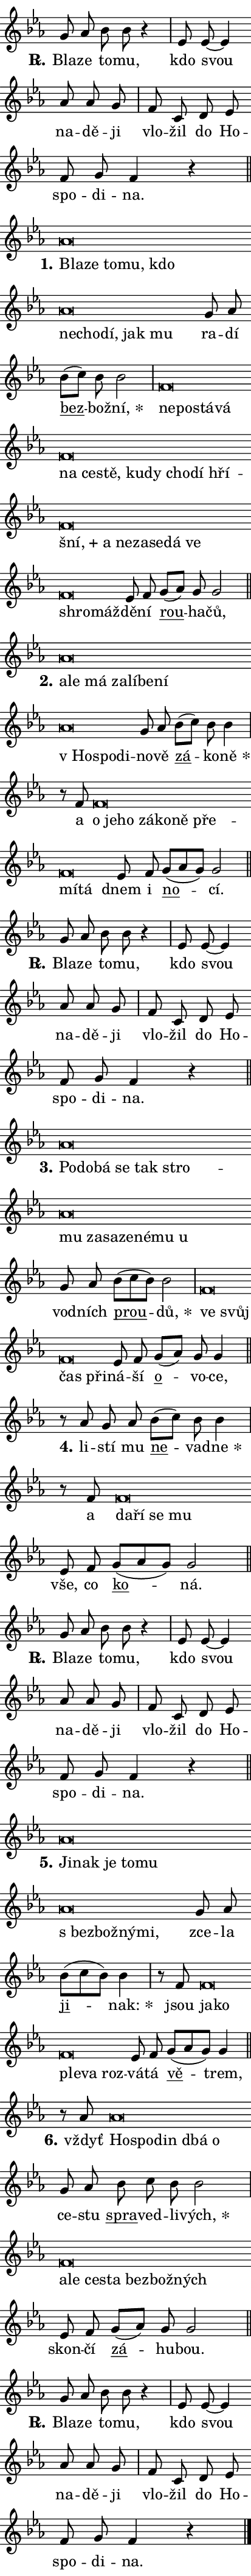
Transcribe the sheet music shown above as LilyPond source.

\version "2.22.1"
\header { tagline = "" }
\paper {
  indent = 0\cm
  top-margin = 0\cm
  right-margin = 0\cm
  bottom-margin = 0\cm
  left-margin = 0\cm
  paper-width = 7\cm
  page-breaking = #ly:one-page-breaking
  system-system-spacing.basic-distance = #11
  score-system-spacing.basic-distance = #11
  ragged-last = ##f
}


%% Author: Thomas Morley
%% https://lists.gnu.org/archive/html/lilypond-user/2020-05/msg00002.html
#(define (line-position grob)
"Returns position of @var[grob} in current system:
   @code{'start}, if at first time-step
   @code{'end}, if at last time-step
   @code{'middle} otherwise
"
  (let* ((col (ly:item-get-column grob))
         (ln (ly:grob-object col 'left-neighbor))
         (rn (ly:grob-object col 'right-neighbor))
         (col-to-check-left (if (ly:grob? ln) ln col))
         (col-to-check-right (if (ly:grob? rn) rn col))
         (break-dir-left
           (and
             (ly:grob-property col-to-check-left 'non-musical #f)
             (ly:item-break-dir col-to-check-left)))
         (break-dir-right
           (and
             (ly:grob-property col-to-check-right 'non-musical #f)
             (ly:item-break-dir col-to-check-right))))
        (cond ((eqv? 1 break-dir-left) 'start)
              ((eqv? -1 break-dir-right) 'end)
              (else 'middle))))

#(define (tranparent-at-line-position vctor)
  (lambda (grob)
  "Relying on @code{line-position} select the relevant enry from @var{vctor}.
Used to determine transparency,"
    (case (line-position grob)
      ((end) (not (vector-ref vctor 0)))
      ((middle) (not (vector-ref vctor 1)))
      ((start) (not (vector-ref vctor 2))))))

noteHeadBreakVisibility =
#(define-music-function (break-visibility)(vector?)
"Makes @code{NoteHead}s transparent relying on @var{break-visibility}"
#{
  \override NoteHead.transparent =
    #(tranparent-at-line-position break-visibility)
#})

#(define delete-ledgers-for-transparent-note-heads
  (lambda (grob)
    "Reads whether a @code{NoteHead} is transparent.
If so this @code{NoteHead} is removed from @code{'note-heads} from
@var{grob}, which is supposed to be @code{LedgerLineSpanner}.
As a result ledgers are not printed for this @code{NoteHead}"
    (let* ((nhds-array (ly:grob-object grob 'note-heads))
           (nhds-list
             (if (ly:grob-array? nhds-array)
                 (ly:grob-array->list nhds-array)
                 '()))
           ;; Relies on the transparent-property being done before
           ;; Staff.LedgerLineSpanner.after-line-breaking is executed.
           ;; This is fragile ...
           (to-keep
             (remove
               (lambda (nhd)
                 (ly:grob-property nhd 'transparent #f))
               nhds-list)))
      ;; TODO find a better method to iterate over grob-arrays, similiar
      ;; to filter/remove etc for lists
      ;; For now rebuilt from scratch
      (set! (ly:grob-object grob 'note-heads)  '())
      (for-each
        (lambda (nhd)
          (ly:pointer-group-interface::add-grob grob 'note-heads nhd))
        to-keep))))

hideNotes = {
  \noteHeadBreakVisibility #begin-of-line-visible
}
unHideNotes = {
  \noteHeadBreakVisibility #all-visible
}

% work-around for resetting accidentals
% https://lilypond.org/doc/v2.23/Documentation/notation/displaying-rhythms#unmetered-music
cadenzaMeasure = {
  \cadenzaOff
  \partial 1024 s1024
  \cadenzaOn
}

#(define-markup-command (accent layout props text) (markup?)
  "Underline accented syllable"
  (interpret-markup layout props
    #{\markup \override #'(offset . 4.3) \underline { #text }#}))

responsum = \markup \concat {
  "R" \hspace #-1.05 \path #0.1 #'((moveto 0 0.07) (lineto 0.9 0.8)) \hspace #0.05 "."
}

\layout {
    \context {
        \Staff
        \remove "Time_signature_engraver"
        \override LedgerLineSpanner.after-line-breaking = #delete-ledgers-for-transparent-note-heads
    }
    \context {
        \Voice {
            \override NoteHead.output-attributes = #'((class . "notehead"))
            \override Hairpin.height = #0.55
        }
    }
    \context {
        \Lyrics {
            \override StanzaNumber.output-attributes = #'((class . "stanzanumber"))
            \override LyricSpace.minimum-distance = #0.9
            \override LyricText.font-name = #"TeX Gyre Schola"
            \override LyricText.font-size = 1
            \override StanzaNumber.font-name = #"TeX Gyre Schola Bold"
            \override StanzaNumber.font-size = 1
        }
    }
}

% magnetic-lyrics.ily
%
%   written by
%     Jean Abou Samra <jean@abou-samra.fr>
%     Werner Lemberg <wl@gnu.org>
%
%   adapted by
%     Jiri Hon <jiri.hon@gmail.com>
%
% Version 2022-Apr-15

% https://www.mail-archive.com/lilypond-user@gnu.org/msg149350.html

#(define (Left_hyphen_pointer_engraver context)
   "Collect syllable-hyphen-syllable occurrences in lyrics and store
them in properties.  This engraver only looks to the left.  For
example, if the lyrics input is @code{foo -- bar}, it does the
following.

@itemize @bullet
@item
Set the @code{text} property of the @code{LyricHyphen} grob between
@q{foo} and @q{bar} to @code{foo}.

@item
Set the @code{left-hyphen} property of the @code{LyricText} grob with
text @q{foo} to the @code{LyricHyphen} grob between @q{foo} and
@q{bar}.
@end itemize

Use this auxiliary engraver in combination with the
@code{lyric-@/text::@/apply-@/magnetic-@/offset!} hook."
   (let ((hyphen #f)
         (text #f))
     (make-engraver
      (acknowledgers
       ((lyric-syllable-interface engraver grob source-engraver)
        (set! text grob)))
      (end-acknowledgers
       ((lyric-hyphen-interface engraver grob source-engraver)
        ;(when (not (grob::has-interface grob 'lyric-space-interface))
          (set! hyphen grob)));)
      ((stop-translation-timestep engraver)
       (when (and text hyphen)
         (ly:grob-set-object! text 'left-hyphen hyphen))
       (set! text #f)
       (set! hyphen #f)))))

#(define (lyric-text::apply-magnetic-offset! grob)
   "If the space between two syllables is less than the value in
property @code{LyricText@/.details@/.squash-threshold}, move the right
syllable to the left so that it gets concatenated with the left
syllable.

Use this function as a hook for
@code{LyricText@/.after-@/line-@/breaking} if the
@code{Left_@/hyphen_@/pointer_@/engraver} is active."
   (let ((hyphen (ly:grob-object grob 'left-hyphen #f)))
     (when hyphen
       (let ((left-text (ly:spanner-bound hyphen LEFT)))
         (when (grob::has-interface left-text 'lyric-syllable-interface)
           (let* ((common (ly:grob-common-refpoint grob left-text X))
                  (this-x-ext (ly:grob-extent grob common X))
                  (left-x-ext
                   (begin
                     ;; Trigger magnetism for left-text.
                     (ly:grob-property left-text 'after-line-breaking)
                     (ly:grob-extent left-text common X)))
                  ;; `delta` is the gap width between two syllables.
                  (delta (- (interval-start this-x-ext)
                            (interval-end left-x-ext)))
                  (details (ly:grob-property grob 'details))
                  (threshold (assoc-get 'squash-threshold details 0.2)))
             (when (< delta threshold)
               (let* (;; We have to manipulate the input text so that
                      ;; ligatures crossing syllable boundaries are not
                      ;; disabled.  For languages based on the Latin
                      ;; script this is essentially a beautification.
                      ;; However, for non-Western scripts it can be a
                      ;; necessity.
                      (lt (ly:grob-property left-text 'text))
                      (rt (ly:grob-property grob 'text))
                      (is-space (grob::has-interface hyphen 'lyric-space-interface))
                      (space (if is-space " " ""))
                      (space-markup (grob-interpret-markup grob " "))
                      (space-size (interval-length (ly:stencil-extent space-markup X)))
                      (extra-delta (if is-space space-size 0))
                      ;; Append new syllable.
                      (ltrt-space (if (and (string? lt) (string? rt))
                                (string-append lt space rt)
                                (make-concat-markup (list lt space rt))))
                      ;; Right-align `ltrt` to the right side.
                      (ltrt-space-markup (grob-interpret-markup
                               grob
                               (make-translate-markup
                                (cons (interval-length this-x-ext) 0)
                                (make-right-align-markup ltrt-space)))))
                 (begin
                   ;; Don't print `left-text`.
                   (ly:grob-set-property! left-text 'stencil #f)
                   ;; Set text and stencil (which holds all collected
                   ;; syllables so far) and shift it to the left.
                   (ly:grob-set-property! grob 'text ltrt-space)
                   (ly:grob-set-property! grob 'stencil ltrt-space-markup)
                   (ly:grob-translate-axis! grob (- (- delta extra-delta)) X))))))))))


#(define (lyric-hyphen::displace-bounds-first grob)
   ;; Make very sure this callback isn't triggered too early.
   (let ((left (ly:spanner-bound grob LEFT))
         (right (ly:spanner-bound grob RIGHT)))
     (ly:grob-property left 'after-line-breaking)
     (ly:grob-property right 'after-line-breaking)
     (ly:lyric-hyphen::print grob)))

squashThreshold = #0.4

\layout {
  \context {
    \Lyrics
    \consists #Left_hyphen_pointer_engraver
    \override LyricText.after-line-breaking =
      #lyric-text::apply-magnetic-offset!
    \override LyricHyphen.stencil = #lyric-hyphen::displace-bounds-first
    \override LyricText.details.squash-threshold = \squashThreshold
    \override LyricHyphen.minimum-distance = 0
    \override LyricHyphen.minimum-length = \squashThreshold
  }
}

squash = \override LyricText.details.squash-threshold = 9999
unSquash = \override LyricText.details.squash-threshold = \squashThreshold

left = \override LyricText.self-alignment-X = #LEFT
unLeft = \revert LyricText.self-alignment-X

starOffset = #(lambda (grob) 
                (let ((x_offset (ly:self-alignment-interface::aligned-on-x-parent grob)))
                  (if (= x_offset 0) 0 (+ x_offset 1.2))))

star = #(define-music-function (syllable)(string?)
"Append star separator at the end of a syllable"
#{
  \once \override LyricText.X-offset = #starOffset
  \lyricmode { \markup {
    #syllable
    \override #'((font-name . "TeX Gyre Schola Bold")) \hspace #0.2 \lower #0.65 \larger "*"
  } }
#})

starAccent = #(define-music-function (syllable)(string?)
"Append star separator at the end of a syllable and make accent"
#{
  \once \override LyricText.X-offset = #starOffset
  \lyricmode { \markup {
    \accent #syllable
    \override #'((font-name . "TeX Gyre Schola Bold")) \hspace #0.2 \lower #0.65 \larger "*"
  } }
#})

breath = #(define-music-function (syllable)(string?)
"Append breathing indicator at the end of a syllable"
#{
  \lyricmode { \markup { #syllable "+" } }
#})

optionalBreath = #(define-music-function (syllable)(string?)
"Append optional breathing indicator at the end of a syllable"
#{
  \lyricmode { \markup { #syllable "(+)" } }
#})


\score {
    <<
        \new Voice = "melody" { \cadenzaOn \key es \major \relative { g'8 as bes bes r4 \cadenzaMeasure \bar "|" es,8 es~ es4 \bar "" as8 as g \cadenzaMeasure \bar "|" f c \bar "" d es \bar "" f g f4 r \cadenzaMeasure \bar "||" \break }
\relative { as'\breve*1/16 \hideNotes \breve*1/16 \bar "" \breve*1/16 \bar "" \breve*1/16 \bar "" \breve*1/16 \bar "" \breve*1/16 \bar "" \breve*1/16 \bar "" \breve*1/16 \bar "" \breve*1/16 \breve*1/16 \bar "" \unHideNotes g8 as \bar "" bes[( c)] bes bes2 \cadenzaMeasure \bar "|" f\breve*1/16 \hideNotes \breve*1/16 \bar "" \breve*1/16 \bar "" \breve*1/16 \bar "" \breve*1/16 \bar "" \breve*1/16 \bar "" \breve*1/16 \bar "" \breve*1/16 \bar "" \breve*1/16 \bar "" \breve*1/16 \bar "" \breve*1/16 \bar "" \breve*1/16 \bar "" \breve*1/16 \bar "" \breve*1/16 \bar "" \breve*1/16 \bar "" \breve*1/16 \bar "" \breve*1/16 \bar "" \breve*1/16 \bar "" \breve*1/16 \bar "" \breve*1/16 \breve*1/16 \bar "" \unHideNotes es8 f \bar "" g[( as)] g g2 \cadenzaMeasure \bar "||" \break }
\relative { as'\breve*1/16 \hideNotes \breve*1/16 \bar "" \breve*1/16 \bar "" \breve*1/16 \bar "" \breve*1/16 \bar "" \breve*1/16 \bar "" \breve*1/16 \bar "" \breve*1/16 \bar "" \breve*1/16 \breve*1/16 \bar "" \unHideNotes g8 as \bar "" bes[( c)] bes bes4 \cadenzaMeasure \bar "|" r8 f8 f\breve*1/16 \hideNotes \breve*1/16 \bar "" \breve*1/16 \bar "" \breve*1/16 \bar "" \breve*1/16 \bar "" \breve*1/16 \bar "" \breve*1/16 \bar "" \breve*1/16 \breve*1/16 \bar "" \unHideNotes es8 f \bar "" g[( as g)] g2 \cadenzaMeasure \bar "||" \break }
\relative { g'8 as bes bes r4 \cadenzaMeasure \bar "|" es,8 es~ es4 \bar "" as8 as g \cadenzaMeasure \bar "|" f c \bar "" d es \bar "" f g f4 r \cadenzaMeasure \bar "||" \break }
\relative { as'\breve*1/16 \hideNotes \breve*1/16 \bar "" \breve*1/16 \bar "" \breve*1/16 \bar "" \breve*1/16 \bar "" \breve*1/16 \bar "" \breve*1/16 \bar "" \breve*1/16 \bar "" \breve*1/16 \bar "" \breve*1/16 \bar "" \breve*1/16 \bar "" \breve*1/16 \breve*1/16 \bar "" \unHideNotes g8 as \bar "" bes[( c bes)] bes2 \cadenzaMeasure \bar "|" f\breve*1/16 \hideNotes \breve*1/16 \bar "" \breve*1/16 \breve*1/16 \bar "" \unHideNotes es8 f \bar "" g[( as)] g g4 \cadenzaMeasure \bar "||" \break }
\relative { r8 as' g as \bar "" bes[( c)] bes bes4 \cadenzaMeasure \bar "|" r8 f8 f\breve*1/16 \hideNotes \breve*1/16 \bar "" \breve*1/16 \breve*1/16 \bar "" \unHideNotes es8 f \bar "" g[( as g)] g2 \cadenzaMeasure \bar "||" \break }
\relative { g'8 as bes bes r4 \cadenzaMeasure \bar "|" es,8 es~ es4 \bar "" as8 as g \cadenzaMeasure \bar "|" f c \bar "" d es \bar "" f g f4 r \cadenzaMeasure \bar "||" \break }
\relative { as'\breve*1/16 \hideNotes \breve*1/16 \bar "" \breve*1/16 \bar "" \breve*1/16 \bar "" \breve*1/16 \bar "" \breve*1/16 \bar "" \breve*1/16 \bar "" \breve*1/16 \breve*1/16 \bar "" \unHideNotes g8 as \bar "" bes[( c bes)] bes4 \cadenzaMeasure \bar "|" r8 f f\breve*1/16 \hideNotes \breve*1/16 \bar "" \breve*1/16 \bar "" \breve*1/16 \breve*1/16 \bar "" \unHideNotes es8 f \bar "" g[( as g)] g4 \cadenzaMeasure \bar "||" \break }
\relative { r8 as' as\breve*1/16 \hideNotes \breve*1/16 \bar "" \breve*1/16 \bar "" \breve*1/16 \breve*1/16 \bar "" \unHideNotes g8 as \bar "" bes c bes bes2 \cadenzaMeasure \bar "|" f\breve*1/16 \hideNotes \breve*1/16 \bar "" \breve*1/16 \bar "" \breve*1/16 \bar "" \breve*1/16 \bar "" \breve*1/16 \breve*1/16 \bar "" \unHideNotes es8 f \bar "" g[( as)] g g2 \cadenzaMeasure \bar "||" \break }
\relative { g'8 as bes bes r4 \cadenzaMeasure \bar "|" es,8 es~ es4 \bar "" as8 as g \cadenzaMeasure \bar "|" f c \bar "" d es \bar "" f g f4 r \cadenzaMeasure \bar "||" \break } \bar "|." }
        \new Lyrics \lyricsto "melody" { \lyricmode { \set stanza = \responsum
Bla -- ze to -- mu, kdo svou na -- dě -- ji vlo -- žil do Ho -- spo -- di -- na.
\set stanza = "1."
\left Bla -- \squash ze to -- mu, kdo ne -- cho -- dí, jak mu \unLeft \unSquash ra -- dí \markup \accent bez -- bož -- \star ní, \left ne -- \squash po -- stá -- vá na ce -- stě, ku -- dy cho -- dí hří -- \breath "šní," a ne -- za -- se -- dá ve shro -- máž -- \unLeft \unSquash dě -- ní \markup \accent rou -- ha -- čů,
\set stanza = "2."
\left a -- \squash le má za -- lí -- be -- ní "v Ho" -- spo -- di -- \unLeft \unSquash no -- vě \markup \accent zá -- ko -- \star ně a \left o \squash je -- ho zá -- ko -- ně pře -- mí -- tá \unLeft \unSquash dnem i \markup \accent no -- cí.
\set stanza = \responsum
Bla -- ze to -- mu, kdo svou na -- dě -- ji vlo -- žil do Ho -- spo -- di -- na.
\set stanza = "3."
\left Po -- \squash do -- bá se tak stro -- mu za -- sa -- ze -- né -- mu u \unLeft \unSquash vod -- ních \markup \accent prou -- \star dů, \left ve \squash svůj čas při -- \unLeft \unSquash ná -- ší \markup \accent o -- vo -- ce,
\set stanza = "4."
li -- stí mu \markup \accent ne -- vad -- \star ne a \left da -- \squash ří se mu \unLeft \unSquash vše, co \markup \accent ko -- ná.
\set stanza = \responsum
Bla -- ze to -- mu, kdo svou na -- dě -- ji vlo -- žil do Ho -- spo -- di -- na.
\set stanza = "5."
\left Ji -- \squash nak je to -- mu "s bez" -- bož -- ný -- mi, \unLeft \unSquash zce -- la \markup \accent ji -- \star nak: jsou \left ja -- \squash ko ple -- va roz -- \unLeft \unSquash vá -- tá \markup \accent vě -- trem,
\set stanza = "6."
vždyť \left Ho -- \squash spo -- din dbá o \unLeft \unSquash ce -- stu \markup \accent spra -- ved -- li -- \star vých, \left a -- \squash le ce -- sta bez -- bož -- ných \unLeft \unSquash skon -- čí \markup \accent zá -- hu -- bou.
\set stanza = \responsum
Bla -- ze to -- mu, kdo svou na -- dě -- ji vlo -- žil do Ho -- spo -- di -- na. } }
    >>
    \layout {}
}
